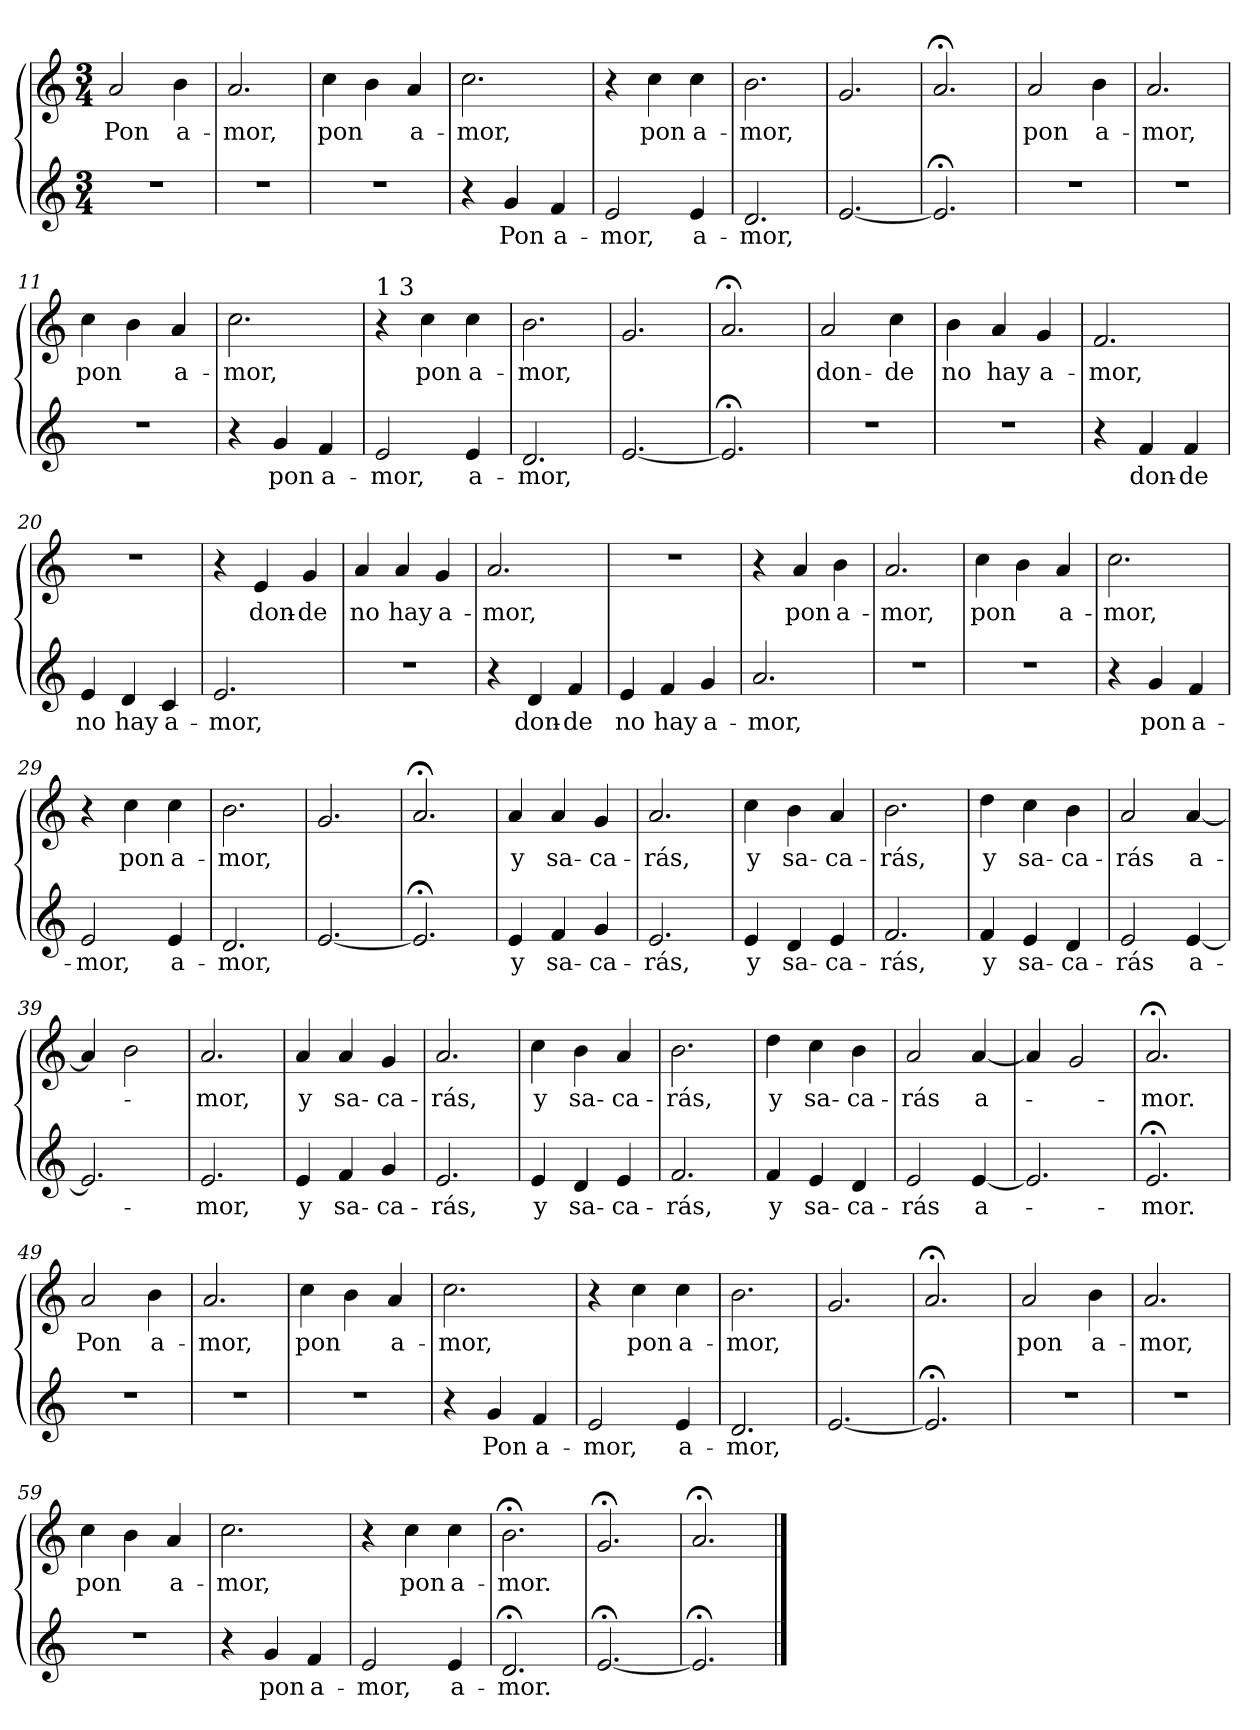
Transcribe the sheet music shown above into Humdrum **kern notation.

**kern	**text	**kern	**text
*part2	*part2	*part1	*part1
*staff2	*staff2	*staff1	*staff1
*clefG2	*	*clefG2	*
*k[]	*	*k[]	*
*C:	*	*C:	*
*M3/4	*	*M3/4	*
=1	=1	=1	=1
!LO:N:vis=1	!	!	!LO:LY:b
2.r	.	2a/	Pon
!	!	!	!LO:LY:b
.	.	4b\	a-
=2	=2	=2	=2
!LO:N:vis=1	!	!	!LO:LY:b
2.r	.	2.a/	-mor,
=3	=3	=3	=3
!LO:N:vis=1	!	!	!LO:LY:b
2.r	.	4cc\	pon
.	.	4b\	.
!	!	!	!LO:LY:b
.	.	4a/	a-
=4	=4	=4	=4
!	!	!	!LO:LY:b
4r	.	2.cc\	-mor,
!	!LO:LY:b	!	!
4g/	Pon	.	.
!	!LO:LY:b	!	!
4f/	a-	.	.
=5	=5	=5	=5
!	!LO:LY:b	!	!
2e/	-mor,	4r	.
!	!	!	!LO:LY:b
.	.	4cc\	pon
!	!LO:LY:b	!	!LO:LY:b
4e/	a-	4cc\	a-
=6	=6	=6	=6
!	!LO:LY:b	!	!LO:LY:b
2.d/	-mor,	2.b\	-mor,
=7	=7	=7	=7
[<2.e/	.	2.g/	.
=8	=8	=8	=8
2.e;/]	.	2.a;/	.
=9	=9	=9	=9
!LO:N:vis=1	!	!	!LO:LY:b
2.r	.	2a/	pon
!	!	!	!LO:LY:b
.	.	4b\	a-
=10	=10	=10	=10
!LO:N:vis=1	!	!	!LO:LY:b
2.r	.	2.a/	-mor,
=11	=11	=11	=11
!LO:N:vis=1	!	!	!LO:LY:b
2.r	.	4cc\	pon
.	.	4b\	.
!	!	!	!LO:LY:b
.	.	4a/	a-
=12	=12	=12	=12
!	!	!	!LO:LY:b
4r	.	2.cc\	-mor,
!	!LO:LY:b	!	!
4g/	pon	.	.
!	!LO:LY:b	!	!
4f/	a-	.	.
!!LO:LB:g=z
=13	=13	=13	=13
!	!	!LO:TX:a:t=1 3	!
!	!LO:LY:b	!	!
2e/	-mor,	4r	.
!	!	!	!LO:LY:b
.	.	4cc\	pon
!	!LO:LY:b	!	!LO:LY:b
4e/	a-	4cc\	a-
=14	=14	=14	=14
!	!LO:LY:b	!	!LO:LY:b
2.d/	-mor,	2.b\	-mor,
=15	=15	=15	=15
[<2.e/	.	2.g/	.
=16	=16	=16	=16
2.e;/]	.	2.a;/	.
=17	=17	=17	=17
!LO:N:vis=1	!	!	!LO:LY:b
2.r	.	2a/	don-
!	!	!	!LO:LY:b
.	.	4cc\	-de
=18	=18	=18	=18
!LO:N:vis=1	!	!	!LO:LY:b
2.r	.	4b\	no
!	!	!	!LO:LY:b
.	.	4a/	hay
!	!	!	!LO:LY:b
.	.	4g/	a-
=19	=19	=19	=19
!	!	!	!LO:LY:b
4r	.	2.f/	-mor,
!	!LO:LY:b	!	!
4f/	don-	.	.
!	!LO:LY:b	!	!
4f/	-de	.	.
=20	=20	=20	=20
!	!LO:LY:b	!LO:N:vis=1	!
4e/	no	2.r	.
!	!LO:LY:b	!	!
4d/	hay	.	.
!	!LO:LY:b	!	!
4c/	a-	.	.
=21	=21	=21	=21
!	!LO:LY:b	!	!
2.e/	-mor,	4r	.
!	!	!	!LO:LY:b
.	.	4e/	don-
!	!	!	!LO:LY:b
.	.	4g/	-de
=22	=22	=22	=22
!LO:N:vis=1	!	!	!LO:LY:b
2.r	.	4a/	no
!	!	!	!LO:LY:b
.	.	4a/	hay
!	!	!	!LO:LY:b
.	.	4g/	a-
=23	=23	=23	=23
!	!	!	!LO:LY:b
4r	.	2.a/	-mor,
!	!LO:LY:b	!	!
4d/	don-	.	.
!	!LO:LY:b	!	!
4f/	-de	.	.
=24	=24	=24	=24
!	!LO:LY:b	!LO:N:vis=1	!
4e/	no	2.r	.
!	!LO:LY:b	!	!
4f/	hay	.	.
!	!LO:LY:b	!	!
4g/	a-	.	.
!!LO:LB:g=z
=25	=25	=25	=25
!	!LO:LY:b	!	!
2.a/	-mor,	4r	.
!	!	!	!LO:LY:b
.	.	4a/	pon
!	!	!	!LO:LY:b
.	.	4b\	a-
=26	=26	=26	=26
!LO:N:vis=1	!	!	!LO:LY:b
2.r	.	2.a/	-mor,
=27	=27	=27	=27
!LO:N:vis=1	!	!	!LO:LY:b
2.r	.	4cc\	pon
.	.	4b\	.
!	!	!	!LO:LY:b
.	.	4a/	a-
=28	=28	=28	=28
!	!	!	!LO:LY:b
4r	.	2.cc\	-mor,
!	!LO:LY:b	!	!
4g/	pon	.	.
!	!LO:LY:b	!	!
4f/	a-	.	.
=29	=29	=29	=29
!	!LO:LY:b	!	!
2e/	-mor,	4r	.
!	!	!	!LO:LY:b
.	.	4cc\	pon
!	!LO:LY:b	!	!LO:LY:b
4e/	a-	4cc\	a-
=30	=30	=30	=30
!	!LO:LY:b	!	!LO:LY:b
2.d/	-mor,	2.b\	-mor,
=31	=31	=31	=31
[<2.e/	.	2.g/	.
=32	=32	=32	=32
2.e;/]	.	2.a;/	.
=33	=33	=33	=33
!	!LO:LY:b	!	!LO:LY:b
4e/	y	4a/	y
!	!LO:LY:b	!	!LO:LY:b
4f/	sa-	4a/	sa-
!	!LO:LY:b	!	!LO:LY:b
4g/	-ca-	4g/	-ca-
=34	=34	=34	=34
!	!LO:LY:b	!	!LO:LY:b
2.e/	-rás,	2.a/	-rás,
=35	=35	=35	=35
!	!LO:LY:b	!	!LO:LY:b
4e/	y	4cc\	y
!	!LO:LY:b	!	!LO:LY:b
4d/	sa-	4b\	sa-
!	!LO:LY:b	!	!LO:LY:b
4e/	-ca-	4a/	-ca-
=36	=36	=36	=36
!	!LO:LY:b	!	!LO:LY:b
2.f/	-rás,	2.b\	-rás,
=37	=37	=37	=37
!	!LO:LY:b	!	!LO:LY:b
4f/	y	4dd\	y
!	!LO:LY:b	!	!LO:LY:b
4e/	sa-	4cc\	sa-
!	!LO:LY:b	!	!LO:LY:b
4d/	-ca-	4b\	-ca-
!!LO:LB:g=z
=38	=38	=38	=38
!	!LO:LY:b	!	!LO:LY:b
2e/	-rás	2a/	-rás
!	!LO:LY:b:rj	!	!LO:LY:b:rj
[<4e/	a-	[<4a/	a-
=39	=39	=39	=39
2.e/]	.	4a/]	.
.	.	2b\	.
=40	=40	=40	=40
!	!LO:LY:b	!	!LO:LY:b
2.e/	-mor,	2.a/	-mor,
=41	=41	=41	=41
!	!LO:LY:b	!	!LO:LY:b
4e/	y	4a/	y
!	!LO:LY:b	!	!LO:LY:b
4f/	sa-	4a/	sa-
!	!LO:LY:b	!	!LO:LY:b
4g/	-ca-	4g/	-ca-
=42	=42	=42	=42
!	!LO:LY:b	!	!LO:LY:b
2.e/	-rás,	2.a/	-rás,
=43	=43	=43	=43
!	!LO:LY:b	!	!LO:LY:b
4e/	y	4cc\	y
!	!LO:LY:b	!	!LO:LY:b
4d/	sa-	4b\	sa-
!	!LO:LY:b	!	!LO:LY:b
4e/	-ca-	4a/	-ca-
=44	=44	=44	=44
!	!LO:LY:b	!	!LO:LY:b
2.f/	-rás,	2.b\	-rás,
=45	=45	=45	=45
!	!LO:LY:b	!	!LO:LY:b
4f/	y	4dd\	y
!	!LO:LY:b	!	!LO:LY:b
4e/	sa-	4cc\	sa-
!	!LO:LY:b	!	!LO:LY:b
4d/	-ca-	4b\	-ca-
=46	=46	=46	=46
!	!LO:LY:b	!	!LO:LY:b
2e/	-rás	2a/	-rás
!	!LO:LY:b:rj	!	!LO:LY:b:rj
[<4e/	a-	[<4a/	a-
=47	=47	=47	=47
2.e/]	.	4a/]	.
.	.	2g/	.
=48	=48	=48	=48
!	!LO:LY:b	!	!LO:LY:b
2.e;/	-mor.	2.a;/	-mor.
=49	=49	=49	=49
!LO:N:vis=1	!	!	!LO:LY:b
2.r	.	2a/	Pon
!	!	!	!LO:LY:b
.	.	4b\	a-
=50	=50	=50	=50
!LO:N:vis=1	!	!	!LO:LY:b
2.r	.	2.a/	-mor,
=51	=51	=51	=51
!LO:N:vis=1	!	!	!LO:LY:b
2.r	.	4cc\	pon
.	.	4b\	.
!	!	!	!LO:LY:b
.	.	4a/	a-
!!LO:LB:g=z
=52	=52	=52	=52
!	!	!	!LO:LY:b
4r	.	2.cc\	-mor,
!	!LO:LY:b	!	!
4g/	Pon	.	.
!	!LO:LY:b	!	!
4f/	a-	.	.
=53	=53	=53	=53
!	!LO:LY:b	!	!
2e/	-mor,	4r	.
!	!	!	!LO:LY:b
.	.	4cc\	pon
!	!LO:LY:b	!	!LO:LY:b
4e/	a-	4cc\	a-
=54	=54	=54	=54
!	!LO:LY:b	!	!LO:LY:b
2.d/	-mor,	2.b\	-mor,
=55	=55	=55	=55
[<2.e/	.	2.g/	.
=56	=56	=56	=56
2.e;/]	.	2.a;/	.
=57	=57	=57	=57
!LO:N:vis=1	!	!	!LO:LY:b
2.r	.	2a/	pon
!	!	!	!LO:LY:b
.	.	4b\	a-
=58	=58	=58	=58
!LO:N:vis=1	!	!	!LO:LY:b
2.r	.	2.a/	-mor,
=59	=59	=59	=59
!LO:N:vis=1	!	!	!LO:LY:b
2.r	.	4cc\	pon
.	.	4b\	.
!	!	!	!LO:LY:b
.	.	4a/	a-
=60	=60	=60	=60
!	!	!	!LO:LY:b
4r	.	2.cc\	-mor,
!	!LO:LY:b	!	!
4g/	pon	.	.
!	!LO:LY:b	!	!
4f/	a-	.	.
=61	=61	=61	=61
!	!LO:LY:b	!	!
2e/	-mor,	4r	.
!	!	!	!LO:LY:b
.	.	4cc\	pon
!	!LO:LY:b	!	!LO:LY:b
4e/	a-	4cc\	a-
=62	=62	=62	=62
!	!LO:LY:b	!	!LO:LY:b
2.d;/	-mor.	2.b;<\	-mor.
=63	=63	=63	=63
[<2.e;/	.	2.g;/	.
=64	=64	=64	=64
2.e;/]	.	2.a;/	.
==	==	==	==
*-	*-	*-	*-
